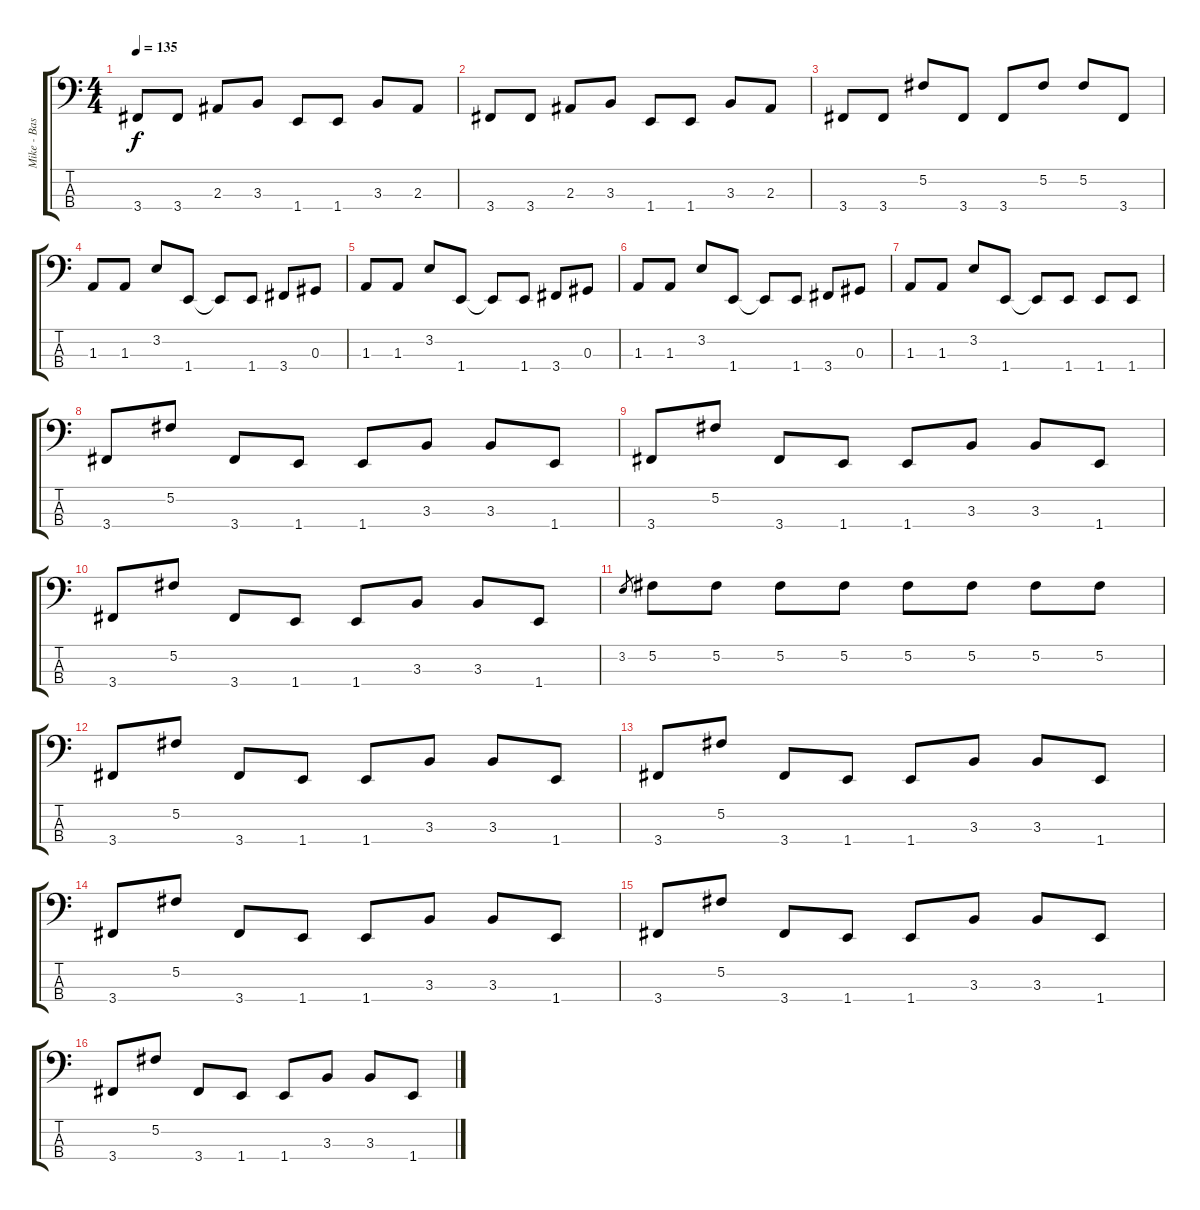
\track ("Mike - Bass Left" "Mike - Bas") {instrument electricbasspick}
\staff {score tabs}
\tuning (Gb2 Db2 Ab1 Eb1) {hide}
\ts (4 4)
\tempo 135
\clef f4
\ks c
3.4.8{dy f} 3.4.8 2.3.8 3.3.8 1.4.8 1.4.8 3.3.8 2.3.8 |
3.4.8 3.4.8 2.3.8 3.3.8 1.4.8 1.4.8 3.3.8 2.3.8 |
3.4.8 3.4.8 5.2.8 3.4.8 3.4.8 5.2.8 5.2.8 3.4.8 |
1.3.8 1.3.8 3.2.8 1.4.8 1.4{t}.8 1.4.8 3.4.8 0.3.8 |
1.3.8 1.3.8 3.2.8 1.4.8 1.4{t}.8 1.4.8 3.4.8 0.3.8 |
1.3.8 1.3.8 3.2.8 1.4.8 1.4{t}.8 1.4.8 3.4.8 0.3.8 |
1.3.8 1.3.8 3.2.8 1.4.8 1.4{t}.8 1.4.8 1.4.8 1.4.8 |
3.4.8 5.2.8 3.4.8 1.4.8 1.4.8 3.3.8 3.3.8 1.4.8 |
3.4.8 5.2.8 3.4.8 1.4.8 1.4.8 3.3.8 3.3.8 1.4.8 |
3.4.8 5.2.8 3.4.8 1.4.8 1.4.8 3.3.8 3.3.8 1.4.8 |
3.2.8{gr} 5.2.8 5.2.8 5.2.8 5.2.8 5.2.8 5.2.8 5.2.8 5.2.8 |
3.4.8 5.2.8 3.4.8 1.4.8 1.4.8 3.3.8 3.3.8 1.4.8 |
3.4.8 5.2.8 3.4.8 1.4.8 1.4.8 3.3.8 3.3.8 1.4.8 |
3.4.8 5.2.8 3.4.8 1.4.8 1.4.8 3.3.8 3.3.8 1.4.8 |
3.4.8 5.2.8 3.4.8 1.4.8 1.4.8 3.3.8 3.3.8 1.4.8 |
3.4.8 5.2.8 3.4.8 1.4.8 1.4.8 3.3.8 3.3.8 1.4.8
